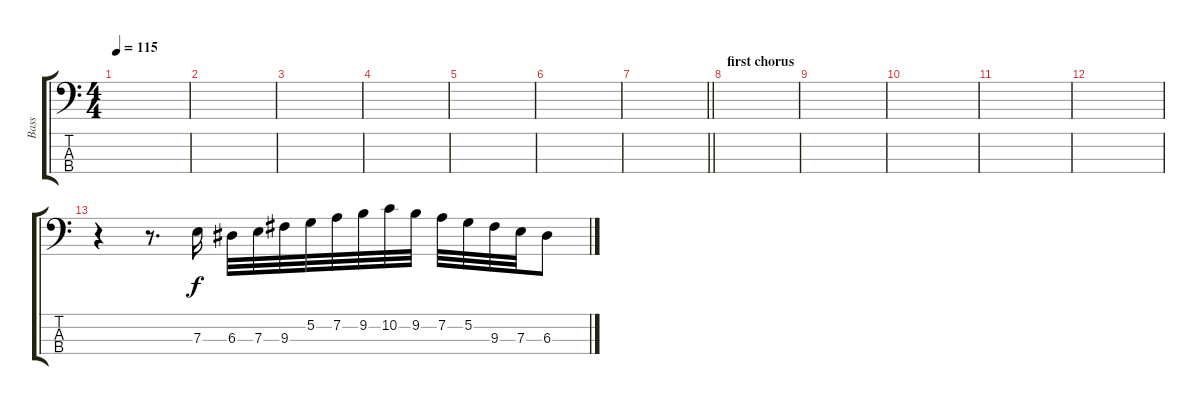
\track ("Bass" "Bass") {instrument electricbasspick}
\staff {score tabs}
\tuning (G2 D2 A1 E1) {hide}
\ts (4 4)
\tempo 115
\clef f4
\ks c
|
|
|
|
|
|
\barLineRight lightlight
|
\section ("" "first chorus")
|
|
|
|
|
r.4 r.8{d} 7.3.16 6.3.32 7.3.32 9.3.32 5.2.32 7.2.32 9.2.32 10.2.32 9.2.32 7.2.32 5.2.32 9.3.32 7.3.32 6.3.8
